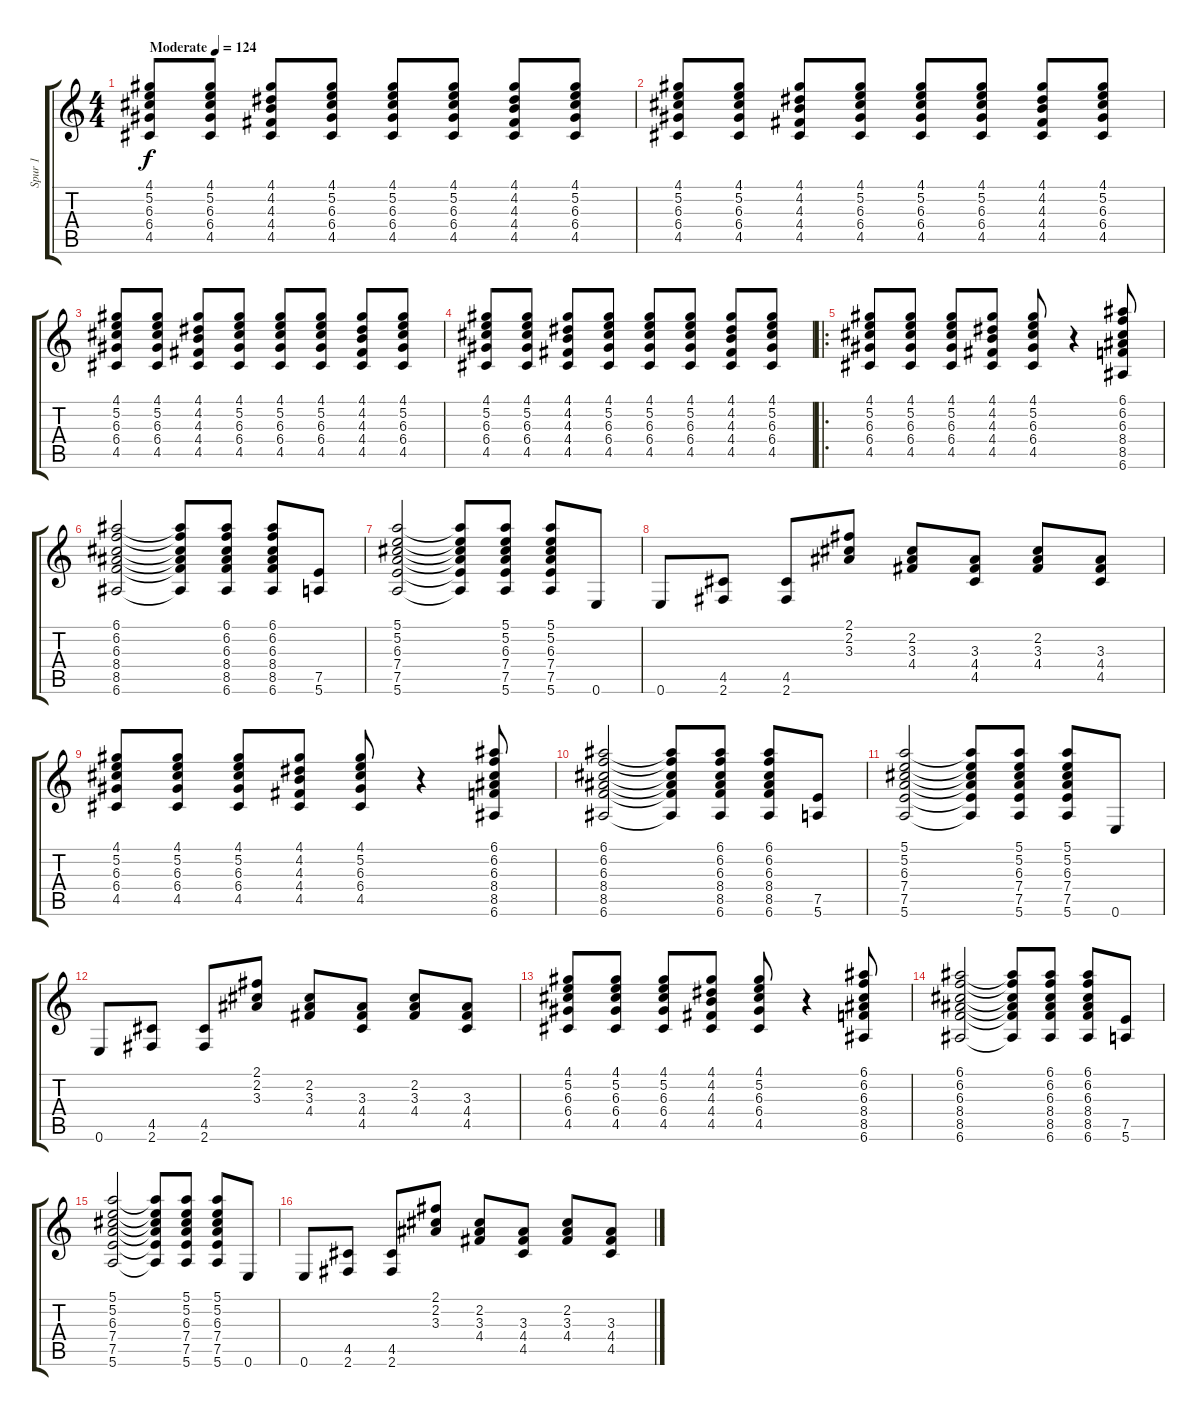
\track ("Spur 1" "Spur 1") {instrument electricguitarclean}
\staff {score tabs}
\tuning (E4 B3 G3 D3 A2 E2) {hide}
\ts (4 4)
\tempo (124 "Moderate")
\clef g2
\ks c
(4.1 5.2 6.3 6.4 4.5).8{dy f volume 0 instrument electricguitarclean} (4.1 5.2 6.3 6.4 4.5).8{volume 13} (4.1 4.2 4.3 4.4 4.5).8 (4.1 5.2 6.3 6.4 4.5).8 (4.1 5.2 6.3 6.4 4.5).8 (4.1 5.2 6.3 6.4 4.5).8 (4.1 4.2 4.3 4.4 4.5).8 (4.1 5.2 6.3 6.4 4.5).8 |
(4.1 5.2 6.3 6.4 4.5).8 (4.1 5.2 6.3 6.4 4.5).8 (4.1 4.2 4.3 4.4 4.5).8 (4.1 5.2 6.3 6.4 4.5).8 (4.1 5.2 6.3 6.4 4.5).8 (4.1 5.2 6.3 6.4 4.5).8 (4.1 4.2 4.3 4.4 4.5).8 (4.1 5.2 6.3 6.4 4.5).8 |
(4.1 5.2 6.3 6.4 4.5).8 (4.1 5.2 6.3 6.4 4.5).8 (4.1 4.2 4.3 4.4 4.5).8 (4.1 5.2 6.3 6.4 4.5).8 (4.1 5.2 6.3 6.4 4.5).8 (4.1 5.2 6.3 6.4 4.5).8 (4.1 4.2 4.3 4.4 4.5).8 (4.1 5.2 6.3 6.4 4.5).8 |
(4.1 5.2 6.3 6.4 4.5).8 (4.1 5.2 6.3 6.4 4.5).8 (4.1 4.2 4.3 4.4 4.5).8 (4.1 5.2 6.3 6.4 4.5).8 (4.1 5.2 6.3 6.4 4.5).8 (4.1 5.2 6.3 6.4 4.5).8 (4.1 4.2 4.3 4.4 4.5).8 (4.1 5.2 6.3 6.4 4.5).8 |
\ro
(4.1 5.2 6.3 6.4 4.5).8 (4.1 5.2 6.3 6.4 4.5).8 (4.1 5.2 6.3 6.4 4.5).8 (4.1 4.2 4.3 4.4 4.5).8 (4.1 5.2 6.3 6.4 4.5).8 r.4 (6.1 6.2 6.3 8.4 8.5 6.6).8 |
(6.1 6.2 6.3 8.4 8.5 6.6).2 (6.1{t} 6.2{t} 6.3{t} 8.4{t} 8.5{t} 6.6{t}).8 (6.1 6.2 6.3 8.4 8.5 6.6).8 (6.1 6.2 6.3 8.4 8.5 6.6).8 (7.5 5.6).8 |
(5.1 5.2 6.3 7.4 7.5 5.6).2 (5.1{t} 5.2{t} 6.3{t} 7.4{t} 7.5{t} 5.6{t}).8 (5.1 5.2 6.3 7.4 7.5 5.6).8 (5.1 5.2 6.3 7.4 7.5 5.6).8 0.6.8 |
0.6.8 (4.5 2.6).8 (4.5 2.6).8 (2.1 2.2 3.3).8 (2.2 3.3 4.4).8 (3.3 4.4 4.5).8 (2.2 3.3 4.4).8 (3.3 4.4 4.5).8 |
(4.1 5.2 6.3 6.4 4.5).8 (4.1 5.2 6.3 6.4 4.5).8 (4.1 5.2 6.3 6.4 4.5).8 (4.1 4.2 4.3 4.4 4.5).8 (4.1 5.2 6.3 6.4 4.5).8 r.4 (6.1 6.2 6.3 8.4 8.5 6.6).8 |
(6.1 6.2 6.3 8.4 8.5 6.6).2 (6.1{t} 6.2{t} 6.3{t} 8.4{t} 8.5{t} 6.6{t}).8 (6.1 6.2 6.3 8.4 8.5 6.6).8 (6.1 6.2 6.3 8.4 8.5 6.6).8 (7.5 5.6).8 |
(5.1 5.2 6.3 7.4 7.5 5.6).2 (5.1{t} 5.2{t} 6.3{t} 7.4{t} 7.5{t} 5.6{t}).8 (5.1 5.2 6.3 7.4 7.5 5.6).8 (5.1 5.2 6.3 7.4 7.5 5.6).8 0.6.8 |
0.6.8 (4.5 2.6).8 (4.5 2.6).8 (2.1 2.2 3.3).8 (2.2 3.3 4.4).8 (3.3 4.4 4.5).8 (2.2 3.3 4.4).8 (3.3 4.4 4.5).8 |
(4.1 5.2 6.3 6.4 4.5).8 (4.1 5.2 6.3 6.4 4.5).8 (4.1 5.2 6.3 6.4 4.5).8 (4.1 4.2 4.3 4.4 4.5).8 (4.1 5.2 6.3 6.4 4.5).8 r.4 (6.1 6.2 6.3 8.4 8.5 6.6).8 |
(6.1 6.2 6.3 8.4 8.5 6.6).2 (6.1{t} 6.2{t} 6.3{t} 8.4{t} 8.5{t} 6.6{t}).8 (6.1 6.2 6.3 8.4 8.5 6.6).8 (6.1 6.2 6.3 8.4 8.5 6.6).8 (7.5 5.6).8 |
(5.1 5.2 6.3 7.4 7.5 5.6).2 (5.1{t} 5.2{t} 6.3{t} 7.4{t} 7.5{t} 5.6{t}).8 (5.1 5.2 6.3 7.4 7.5 5.6).8 (5.1 5.2 6.3 7.4 7.5 5.6).8 0.6.8 |
0.6.8 (4.5 2.6).8 (4.5 2.6).8 (2.1 2.2 3.3).8 (2.2 3.3 4.4).8 (3.3 4.4 4.5).8 (2.2 3.3 4.4).8 (3.3 4.4 4.5).8
